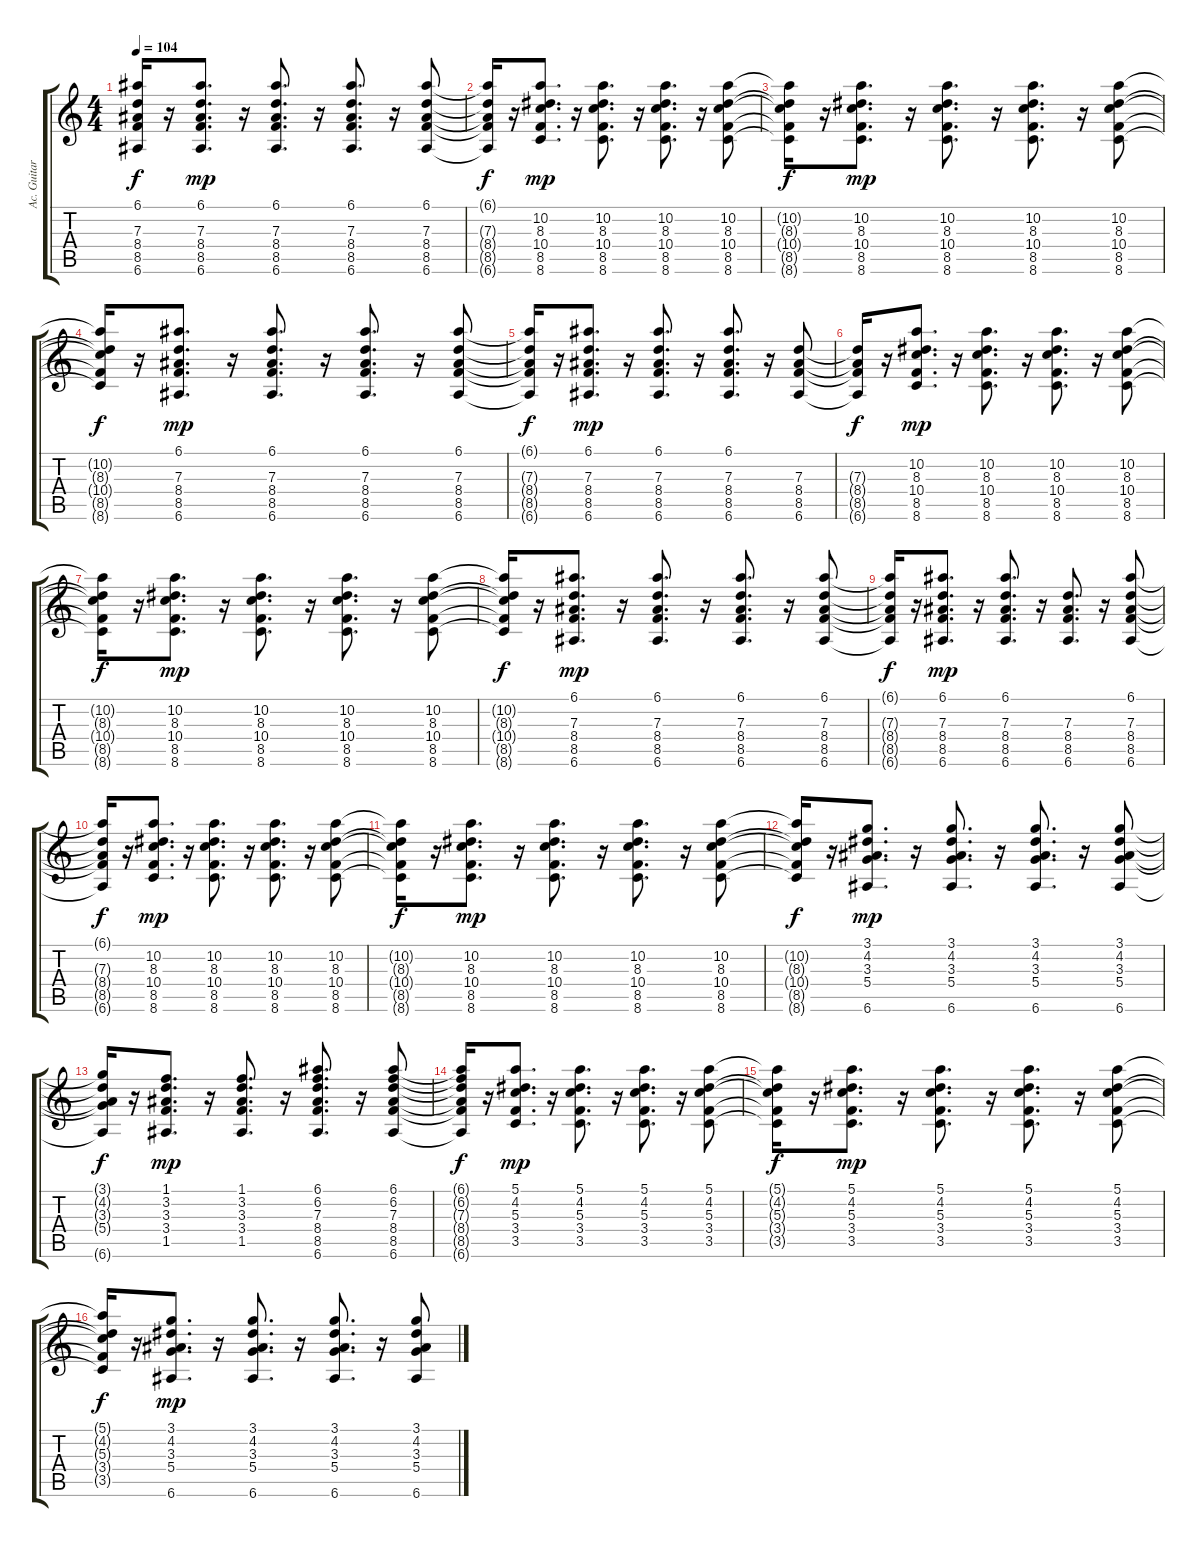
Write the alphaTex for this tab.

\track ("Ac. Guitar" "Ac. Guitar") {instrument acousticguitarsteel}
\staff {score tabs}
\tuning (E4 B3 G3 D3 A2 E2) {hide}
\ts (4 4)
\tempo 104
\clef g2
\ks c
(6.1{t} 7.3{t} 8.4{t} 8.5{t} 6.6{t}).16{dy f} r.16 (6.1 7.3 8.4 8.5 6.6).8{d dy mp} r.16 (6.1 7.3 8.4 8.5 6.6).8{d} r.16 (6.1 7.3 8.4 8.5 6.6).8{d} r.16 (6.1 7.3 8.4 8.5 6.6).8 |
(6.1{t} 7.3{t} 8.4{t} 8.5{t} 6.6{t}).16{dy f} r.16 (10.2 8.3 10.4 8.5 8.6).8{d dy mp} r.16 (10.2 8.3 10.4 8.5 8.6).8{d} r.16 (10.2 8.3 10.4 8.5 8.6).8{d} r.16 (10.2 8.3 10.4 8.5 8.6).8 |
(10.2{t} 8.3{t} 10.4{t} 8.5{t} 8.6{t}).16{dy f} r.16 (10.2 8.3 10.4 8.5 8.6).8{d dy mp} r.16 (10.2 8.3 10.4 8.5 8.6).8{d} r.16 (10.2 8.3 10.4 8.5 8.6).8{d} r.16 (10.2 8.3 10.4 8.5 8.6).8 |
(10.2{t} 8.3{t} 10.4{t} 8.5{t} 8.6{t}).16{dy f} r.16 (6.1 7.3 8.4 8.5 6.6).8{d dy mp} r.16 (6.1 7.3 8.4 8.5 6.6).8{d} r.16 (6.1 7.3 8.4 8.5 6.6).8{d} r.16 (6.1 7.3 8.4 8.5 6.6).8 |
(6.1{t} 7.3{t} 8.4{t} 8.5{t} 6.6{t}).16{dy f} r.16 (6.1 7.3 8.4 8.5 6.6).8{d dy mp} r.16 (6.1 7.3 8.4 8.5 6.6).8{d} r.16 (6.1 7.3 8.4 8.5 6.6).8{d} r.16 (7.3 8.4 8.5 6.6).8 |
(7.3{t} 8.4{t} 8.5{t} 6.6{t}).16{dy f} r.16 (10.2 8.3 10.4 8.5 8.6).8{d dy mp} r.16 (10.2 8.3 10.4 8.5 8.6).8{d} r.16 (10.2 8.3 10.4 8.5 8.6).8{d} r.16 (10.2 8.3 10.4 8.5 8.6).8 |
(10.2{t} 8.3{t} 10.4{t} 8.5{t} 8.6{t}).16{dy f} r.16 (10.2 8.3 10.4 8.5 8.6).8{d dy mp} r.16 (10.2 8.3 10.4 8.5 8.6).8{d} r.16 (10.2 8.3 10.4 8.5 8.6).8{d} r.16 (10.2 8.3 10.4 8.5 8.6).8 |
(10.2{t} 8.3{t} 10.4{t} 8.5{t} 8.6{t}).16{dy f} r.16 (6.1 7.3 8.4 8.5 6.6).8{d dy mp} r.16 (6.1 7.3 8.4 8.5 6.6).8{d} r.16 (6.1 7.3 8.4 8.5 6.6).8{d} r.16 (6.1 7.3 8.4 8.5 6.6).8 |
(6.1{t} 7.3{t} 8.4{t} 8.5{t} 6.6{t}).16{dy f} r.16 (6.1 7.3 8.4 8.5 6.6).8{d dy mp} r.16 (6.1 7.3 8.4 8.5 6.6).8{d} r.16 (7.3 8.4 8.5 6.6).8{d} r.16 (6.1 7.3 8.4 8.5 6.6).8 |
(6.1{t} 7.3{t} 8.4{t} 8.5{t} 6.6{t}).16{dy f} r.16 (10.2 8.3 10.4 8.5 8.6).8{d dy mp} r.16 (10.2 8.3 10.4 8.5 8.6).8{d} r.16 (10.2 8.3 10.4 8.5 8.6).8{d} r.16 (10.2 8.3 10.4 8.5 8.6).8 |
(10.2{t} 8.3{t} 10.4{t} 8.5{t} 8.6{t}).16{dy f} r.16 (10.2 8.3 10.4 8.5 8.6).8{d dy mp} r.16 (10.2 8.3 10.4 8.5 8.6).8{d} r.16 (10.2 8.3 10.4 8.5 8.6).8{d} r.16 (10.2 8.3 10.4 8.5 8.6).8 |
(10.2{t} 8.3{t} 10.4{t} 8.5{t} 8.6{t}).16{dy f} r.16 (3.1 4.2 3.3 5.4 6.6).8{d dy mp} r.16 (3.1 4.2 3.3 5.4 6.6).8{d} r.16 (3.1 4.2 3.3 5.4 6.6).8{d} r.16 (3.1 4.2 3.3 5.4 6.6).8 |
(3.1{t} 4.2{t} 3.3{t} 5.4{t} 6.6{t}).16{dy f} r.16 (1.1 3.2 3.3 3.4 1.5).8{d dy mp} r.16 (1.1 3.2 3.3 3.4 1.5).8{d} r.16 (6.1 6.2 7.3 8.4 8.5 6.6).8{d} r.16 (6.1 6.2 7.3 8.4 8.5 6.6).8 |
(6.1{t} 6.2{t} 7.3{t} 8.4{t} 8.5{t} 6.6{t}).16{dy f} r.16 (5.1 4.2 5.3 3.4 3.5).8{d dy mp} r.16 (5.1 4.2 5.3 3.4 3.5).8{d} r.16 (5.1 4.2 5.3 3.4 3.5).8{d} r.16 (5.1 4.2 5.3 3.4 3.5).8 |
(5.1{t} 4.2{t} 5.3{t} 3.4{t} 3.5{t}).16{dy f} r.16 (5.1 4.2 5.3 3.4 3.5).8{d dy mp} r.16 (5.1 4.2 5.3 3.4 3.5).8{d} r.16 (5.1 4.2 5.3 3.4 3.5).8{d} r.16 (5.1 4.2 5.3 3.4 3.5).8 |
(5.1{t} 4.2{t} 5.3{t} 3.4{t} 3.5{t}).16{dy f} r.16 (3.1 4.2 3.3 5.4 6.6).8{d dy mp} r.16 (3.1 4.2 3.3 5.4 6.6).8{d} r.16 (3.1 4.2 3.3 5.4 6.6).8{d} r.16 (3.1 4.2 3.3 5.4 6.6).8
